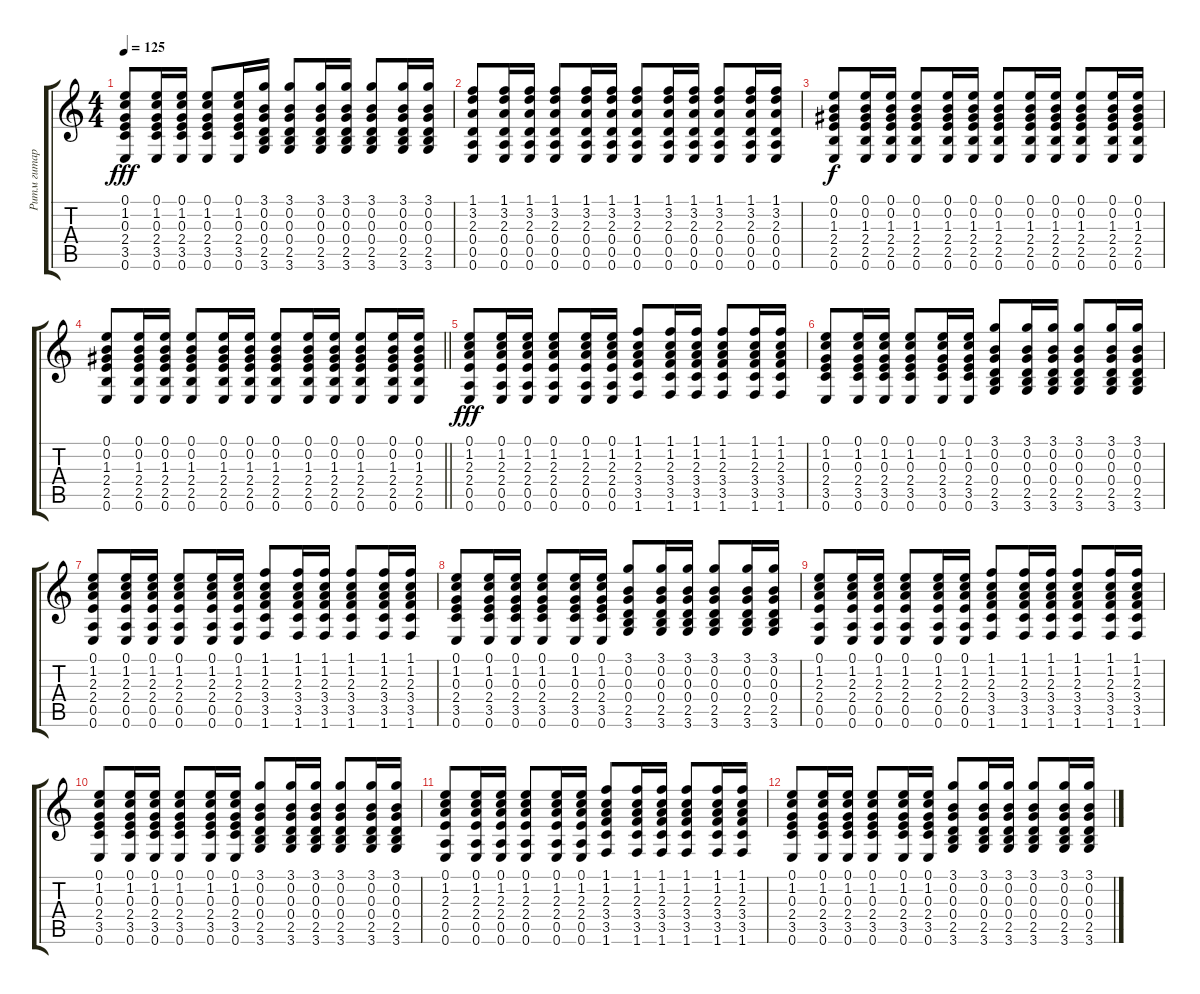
\track ("Ритм гитара (акустика)" "Ритм гитар") {instrument acousticguitarnylon}
\staff {score tabs}
\tuning (E4 B3 G3 D3 A2 E2) {hide}
\ts (4 4)
\tempo 125
\clef g2
\ks c
(0.1 1.2 0.3 2.4 3.5 0.6).8{dy fff} (0.1 1.2 0.3 2.4 3.5 0.6).16 (0.1 1.2 0.3 2.4 3.5 0.6).16 (0.1 1.2 0.3 2.4 3.5 0.6).8 (0.1 1.2 0.3 2.4 3.5 0.6).16 (3.1 0.2 0.3 0.4 2.5 3.6).16 (3.1 0.2 0.3 0.4 2.5 3.6).8 (3.1 0.2 0.3 0.4 2.5 3.6).16 (3.1 0.2 0.3 0.4 2.5 3.6).16 (3.1 0.2 0.3 0.4 2.5 3.6).8 (3.1 0.2 0.3 0.4 2.5 3.6).16 (3.1 0.2 0.3 0.4 2.5 3.6).16 |
(1.1 3.2 2.3 0.4 0.5 0.6).8 (1.1 3.2 2.3 0.4 0.5 0.6).16 (1.1 3.2 2.3 0.4 0.5 0.6).16 (1.1 3.2 2.3 0.4 0.5 0.6).8 (1.1 3.2 2.3 0.4 0.5 0.6).16 (1.1 3.2 2.3 0.4 0.5 0.6).16 (1.1 3.2 2.3 0.4 0.5 0.6).8 (1.1 3.2 2.3 0.4 0.5 0.6).16 (1.1 3.2 2.3 0.4 0.5 0.6).16 (1.1 3.2 2.3 0.4 0.5 0.6).8 (1.1 3.2 2.3 0.4 0.5 0.6).16 (1.1 3.2 2.3 0.4 0.5 0.6).16 |
(0.1 0.2 1.3 2.4 2.5 0.6).8{dy f} (0.1 0.2 1.3 2.4 2.5 0.6).16 (0.1 0.2 1.3 2.4 2.5 0.6).16 (0.1 0.2 1.3 2.4 2.5 0.6).8 (0.1 0.2 1.3 2.4 2.5 0.6).16 (0.1 0.2 1.3 2.4 2.5 0.6).16 (0.1 0.2 1.3 2.4 2.5 0.6).8 (0.1 0.2 1.3 2.4 2.5 0.6).16 (0.1 0.2 1.3 2.4 2.5 0.6).16 (0.1 0.2 1.3 2.4 2.5 0.6).8 (0.1 0.2 1.3 2.4 2.5 0.6).16 (0.1 0.2 1.3 2.4 2.5 0.6).16 |
\barLineRight lightlight
(0.1 0.2 1.3 2.4 2.5 0.6).8 (0.1 0.2 1.3 2.4 2.5 0.6).16 (0.1 0.2 1.3 2.4 2.5 0.6).16 (0.1 0.2 1.3 2.4 2.5 0.6).8 (0.1 0.2 1.3 2.4 2.5 0.6).16 (0.1 0.2 1.3 2.4 2.5 0.6).16 (0.1 0.2 1.3 2.4 2.5 0.6).8 (0.1 0.2 1.3 2.4 2.5 0.6).16 (0.1 0.2 1.3 2.4 2.5 0.6).16 (0.1 0.2 1.3 2.4 2.5 0.6).8 (0.1 0.2 1.3 2.4 2.5 0.6).16 (0.1 0.2 1.3 2.4 2.5 0.6).16 |
(0.1 1.2 2.3 2.4 0.5 0.6).8{dy fff} (0.1 1.2 2.3 2.4 0.5 0.6).16 (0.1 1.2 2.3 2.4 0.5 0.6).16 (0.1 1.2 2.3 2.4 0.5 0.6).8 (0.1 1.2 2.3 2.4 0.5 0.6).16 (0.1 1.2 2.3 2.4 0.5 0.6).16 (1.1 1.2 2.3 3.4 3.5 1.6).8 (1.1 1.2 2.3 3.4 3.5 1.6).16 (1.1 1.2 2.3 3.4 3.5 1.6).16 (1.1 1.2 2.3 3.4 3.5 1.6).8 (1.1 1.2 2.3 3.4 3.5 1.6).16 (1.1 1.2 2.3 3.4 3.5 1.6).16 |
(0.1 1.2 0.3 2.4 3.5 0.6).8 (0.1 1.2 0.3 2.4 3.5 0.6).16 (0.1 1.2 0.3 2.4 3.5 0.6).16 (0.1 1.2 0.3 2.4 3.5 0.6).8 (0.1 1.2 0.3 2.4 3.5 0.6).16 (0.1 1.2 0.3 2.4 3.5 0.6).16 (3.1 0.2 0.3 0.4 2.5 3.6).8 (3.1 0.2 0.3 0.4 2.5 3.6).16 (3.1 0.2 0.3 0.4 2.5 3.6).16 (3.1 0.2 0.3 0.4 2.5 3.6).8 (3.1 0.2 0.3 0.4 2.5 3.6).16 (3.1 0.2 0.3 0.4 2.5 3.6).16 |
(0.1 1.2 2.3 2.4 0.5 0.6).8 (0.1 1.2 2.3 2.4 0.5 0.6).16 (0.1 1.2 2.3 2.4 0.5 0.6).16 (0.1 1.2 2.3 2.4 0.5 0.6).8 (0.1 1.2 2.3 2.4 0.5 0.6).16 (0.1 1.2 2.3 2.4 0.5 0.6).16 (1.1 1.2 2.3 3.4 3.5 1.6).8 (1.1 1.2 2.3 3.4 3.5 1.6).16 (1.1 1.2 2.3 3.4 3.5 1.6).16 (1.1 1.2 2.3 3.4 3.5 1.6).8 (1.1 1.2 2.3 3.4 3.5 1.6).16 (1.1 1.2 2.3 3.4 3.5 1.6).16 |
(0.1 1.2 0.3 2.4 3.5 0.6).8 (0.1 1.2 0.3 2.4 3.5 0.6).16 (0.1 1.2 0.3 2.4 3.5 0.6).16 (0.1 1.2 0.3 2.4 3.5 0.6).8 (0.1 1.2 0.3 2.4 3.5 0.6).16 (0.1 1.2 0.3 2.4 3.5 0.6).16 (3.1 0.2 0.3 0.4 2.5 3.6).8 (3.1 0.2 0.3 0.4 2.5 3.6).16 (3.1 0.2 0.3 0.4 2.5 3.6).16 (3.1 0.2 0.3 0.4 2.5 3.6).8 (3.1 0.2 0.3 0.4 2.5 3.6).16 (3.1 0.2 0.3 0.4 2.5 3.6).16 |
(0.1 1.2 2.3 2.4 0.5 0.6).8 (0.1 1.2 2.3 2.4 0.5 0.6).16 (0.1 1.2 2.3 2.4 0.5 0.6).16 (0.1 1.2 2.3 2.4 0.5 0.6).8 (0.1 1.2 2.3 2.4 0.5 0.6).16 (0.1 1.2 2.3 2.4 0.5 0.6).16 (1.1 1.2 2.3 3.4 3.5 1.6).8 (1.1 1.2 2.3 3.4 3.5 1.6).16 (1.1 1.2 2.3 3.4 3.5 1.6).16 (1.1 1.2 2.3 3.4 3.5 1.6).8 (1.1 1.2 2.3 3.4 3.5 1.6).16 (1.1 1.2 2.3 3.4 3.5 1.6).16 |
(0.1 1.2 0.3 2.4 3.5 0.6).8 (0.1 1.2 0.3 2.4 3.5 0.6).16 (0.1 1.2 0.3 2.4 3.5 0.6).16 (0.1 1.2 0.3 2.4 3.5 0.6).8 (0.1 1.2 0.3 2.4 3.5 0.6).16 (0.1 1.2 0.3 2.4 3.5 0.6).16 (3.1 0.2 0.3 0.4 2.5 3.6).8 (3.1 0.2 0.3 0.4 2.5 3.6).16 (3.1 0.2 0.3 0.4 2.5 3.6).16 (3.1 0.2 0.3 0.4 2.5 3.6).8 (3.1 0.2 0.3 0.4 2.5 3.6).16 (3.1 0.2 0.3 0.4 2.5 3.6).16 |
(0.1 1.2 2.3 2.4 0.5 0.6).8 (0.1 1.2 2.3 2.4 0.5 0.6).16 (0.1 1.2 2.3 2.4 0.5 0.6).16 (0.1 1.2 2.3 2.4 0.5 0.6).8 (0.1 1.2 2.3 2.4 0.5 0.6).16 (0.1 1.2 2.3 2.4 0.5 0.6).16 (1.1 1.2 2.3 3.4 3.5 1.6).8 (1.1 1.2 2.3 3.4 3.5 1.6).16 (1.1 1.2 2.3 3.4 3.5 1.6).16 (1.1 1.2 2.3 3.4 3.5 1.6).8 (1.1 1.2 2.3 3.4 3.5 1.6).16 (1.1 1.2 2.3 3.4 3.5 1.6).16 |
(0.1 1.2 0.3 2.4 3.5 0.6).8 (0.1 1.2 0.3 2.4 3.5 0.6).16 (0.1 1.2 0.3 2.4 3.5 0.6).16 (0.1 1.2 0.3 2.4 3.5 0.6).8 (0.1 1.2 0.3 2.4 3.5 0.6).16 (0.1 1.2 0.3 2.4 3.5 0.6).16 (3.1 0.2 0.3 0.4 2.5 3.6).8 (3.1 0.2 0.3 0.4 2.5 3.6).16 (3.1 0.2 0.3 0.4 2.5 3.6).16 (3.1 0.2 0.3 0.4 2.5 3.6).8 (3.1 0.2 0.3 0.4 2.5 3.6).16 (3.1 0.2 0.3 0.4 2.5 3.6).16
